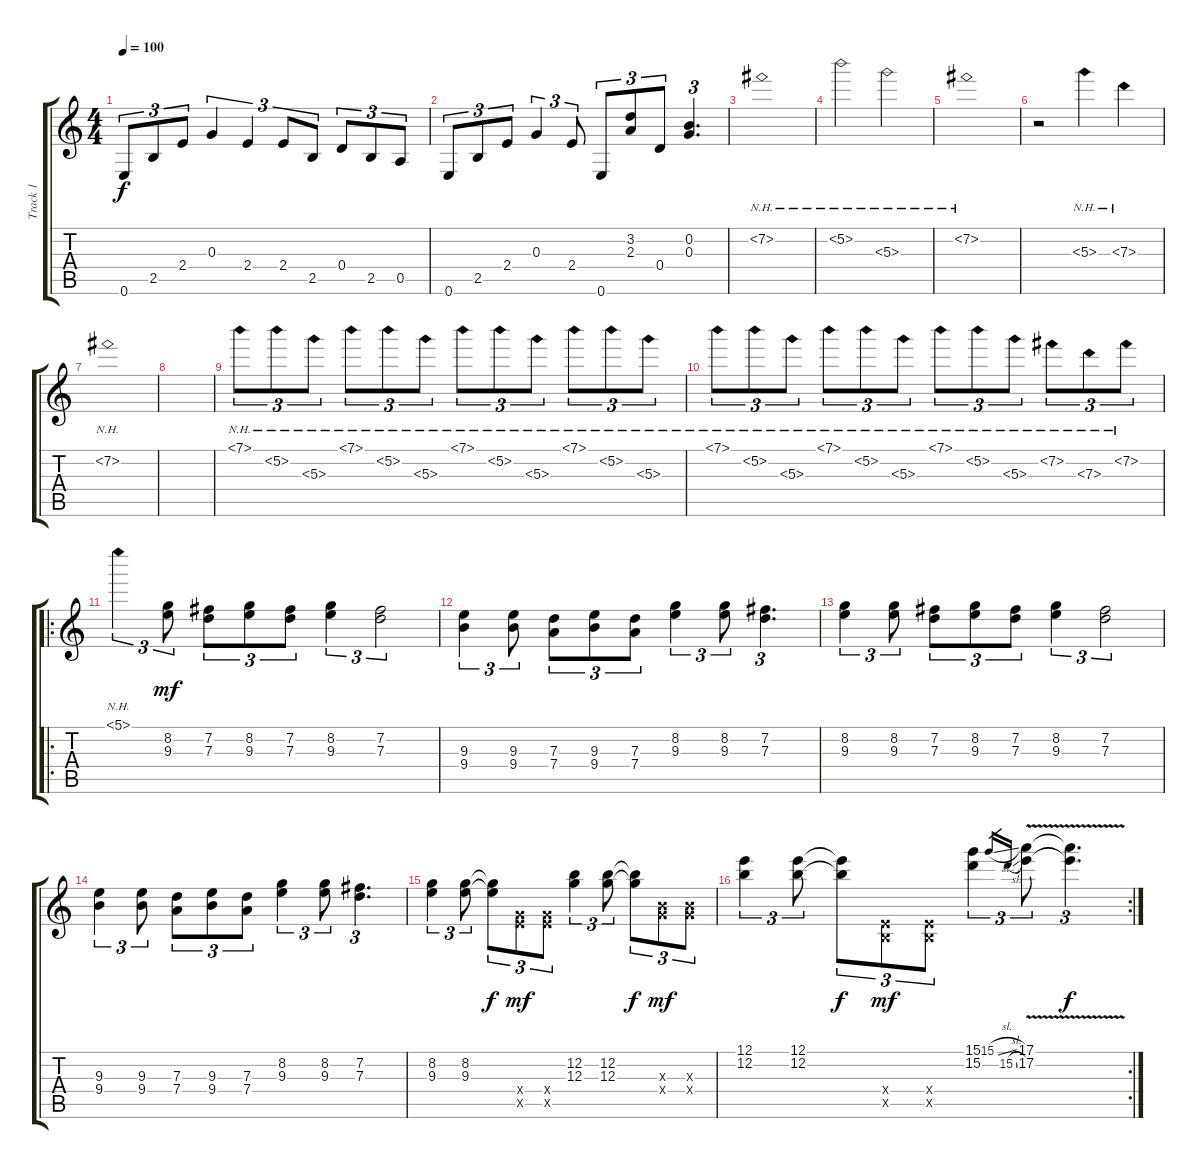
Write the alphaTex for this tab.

\track ("Track 1" "Track 1") {instrument acousticguitarsteel}
\staff {score tabs}
\tuning (E4 B3 G3 D3 A2 E2) {hide}
\ts (4 4)
\tempo 100
\clef g2
\ks c
0.6.8{tu (3 2) dy f} 2.5.8{tu (3 2)} 2.4.8{tu (3 2)} 0.3.4{tu (3 2)} 2.4.4{tu (3 2)} 2.4.8{tu (3 2)} 2.5.8{tu (3 2)} 0.4.8{tu (3 2)} 2.5.8{tu (3 2)} 0.5.8{tu (3 2)} |
0.6.8{tu (3 2)} 2.5.8{tu (3 2)} 2.4.8{tu (3 2)} 0.3.4{tu (3 2)} 2.4.8{tu (3 2)} 0.6.8{tu (3 2)} (3.2 2.3).8{tu (3 2)} 0.4.8{tu (3 2)} (0.2 0.3).4{d tu (3 2)} |
7.2{nh}.1{instrument overdrivenguitar} |
5.2{nh}.2 5.3{nh}.2 |
7.2{nh}.1 |
r.2 5.3{nh}.4 7.3{nh}.4 |
7.2{nh}.1 |
|
7.1{nh}.8{tu (3 2)} 5.2{nh}.8{tu (3 2)} 5.3{nh}.8{tu (3 2)} 7.1{nh}.8{tu (3 2)} 5.2{nh}.8{tu (3 2)} 5.3{nh}.8{tu (3 2)} 7.1{nh}.8{tu (3 2)} 5.2{nh}.8{tu (3 2)} 5.3{nh}.8{tu (3 2)} 7.1{nh}.8{tu (3 2)} 5.2{nh}.8{tu (3 2)} 5.3{nh}.8{tu (3 2)} |
7.1{nh}.8{tu (3 2)} 5.2{nh}.8{tu (3 2)} 5.3{nh}.8{tu (3 2)} 7.1{nh}.8{tu (3 2)} 5.2{nh}.8{tu (3 2)} 5.3{nh}.8{tu (3 2)} 7.1{nh}.8{tu (3 2)} 5.2{nh}.8{tu (3 2)} 5.3{nh}.8{tu (3 2)} 7.2{nh}.8{tu (3 2)} 7.3{nh}.8{tu (3 2)} 7.2{nh}.8{tu (3 2)} |
\ro
5.1{nh}.4{tu (3 2)} (8.2 9.3).8{tu (3 2) dy mf} (7.2 7.3).8{tu (3 2)} (8.2 9.3).8{tu (3 2)} (7.2 7.3).8{tu (3 2)} (8.2 9.3).4{tu (3 2)} (7.2 7.3).2{tu (3 2)} |
(9.3 9.4).4{tu (3 2)} (9.3 9.4).8{tu (3 2)} (7.3 7.4).8{tu (3 2)} (9.3 9.4).8{tu (3 2)} (7.3 7.4).8{tu (3 2)} (8.2 9.3).4{tu (3 2)} (8.2 9.3).8{tu (3 2)} (7.2 7.3).4{d tu (3 2)} |
(8.2 9.3).4{tu (3 2)} (8.2 9.3).8{tu (3 2)} (7.2 7.3).8{tu (3 2)} (8.2 9.3).8{tu (3 2)} (7.2 7.3).8{tu (3 2)} (8.2 9.3).4{tu (3 2)} (7.2 7.3).2{tu (3 2)} |
(9.3 9.4).4{tu (3 2)} (9.3 9.4).8{tu (3 2)} (7.3 7.4).8{tu (3 2)} (9.3 9.4).8{tu (3 2)} (7.3 7.4).8{tu (3 2)} (8.2 9.3).4{tu (3 2)} (8.2 9.3).8{tu (3 2)} (7.2 7.3).4{d tu (3 2)} |
(8.2 9.3).4{tu (3 2)} (8.2 9.3).8{tu (3 2)} (8.2{t} 9.3{t}).8{tu (3 2) dy f} (5.4{x} 7.5{x}).8{tu (3 2) dy mf} (5.4{x} 7.5{x}).8{tu (3 2)} (12.2 12.3).4{tu (3 2)} (12.2 12.3).8{tu (3 2)} (12.2{t} 12.3{t}).8{tu (3 2) dy f} (4.3{x} 5.4{x}).8{tu (3 2) dy mf} (4.3{x} 5.4{x}).8{tu (3 2)} |
\rc 2
(12.1 12.2).4{tu (3 2)} (12.1 12.2).8{tu (3 2)} (12.1{t} 12.2{t}).8{tu (3 2) dy f} (2.4{x} 2.5{x}).8{tu (3 2) dy mf} (2.4{x} 2.5{x}).8{tu (3 2)} (15.1 15.2).4{tu (3 2)} 15.1{sl}.16{gr} 15.2{sl}.16{gr} (17.1{v} 17.2).8{tu (3 2)} (17.1{t} 17.2{t}).4{d tu (3 2) dy f}
